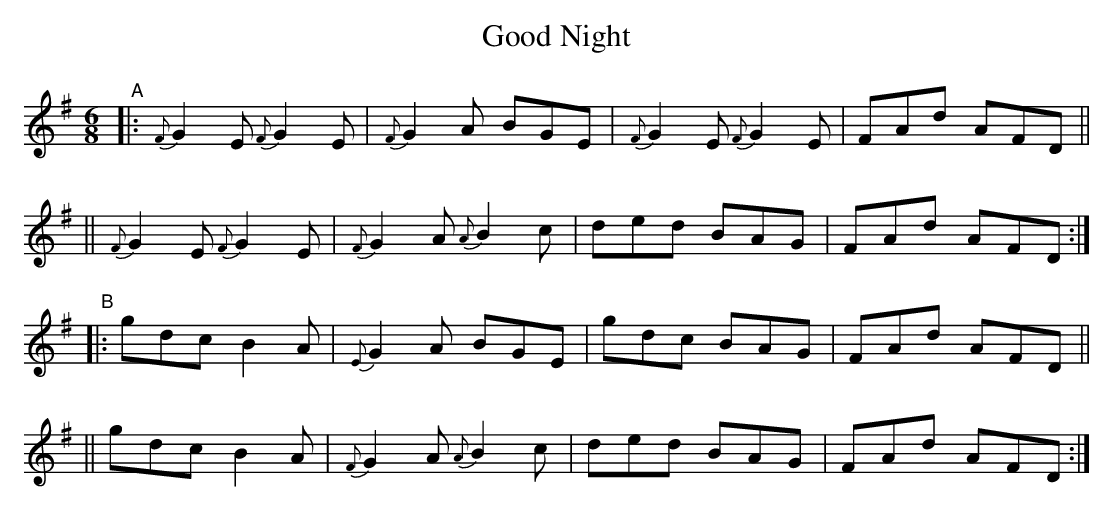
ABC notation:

X:1
T: Good Night
M: 6/8
L: 1/8
K: Em	% and G
"^A"\
|: {F}G2E {F}G2E | {F}G2A BGE | {F}G2E {F}G2E | FAd AFD ||
|| {F}G2E {F}G2E | {F}G2A {A}B2c | ded BAG | FAd AFD :|
"^B"\
|: gdc B2A | {E}G2A BGE | gdc BAG | FAd AFD ||
|| gdc B2A | {F}G2A {A}B2c | ded BAG | FAd AFD :|
